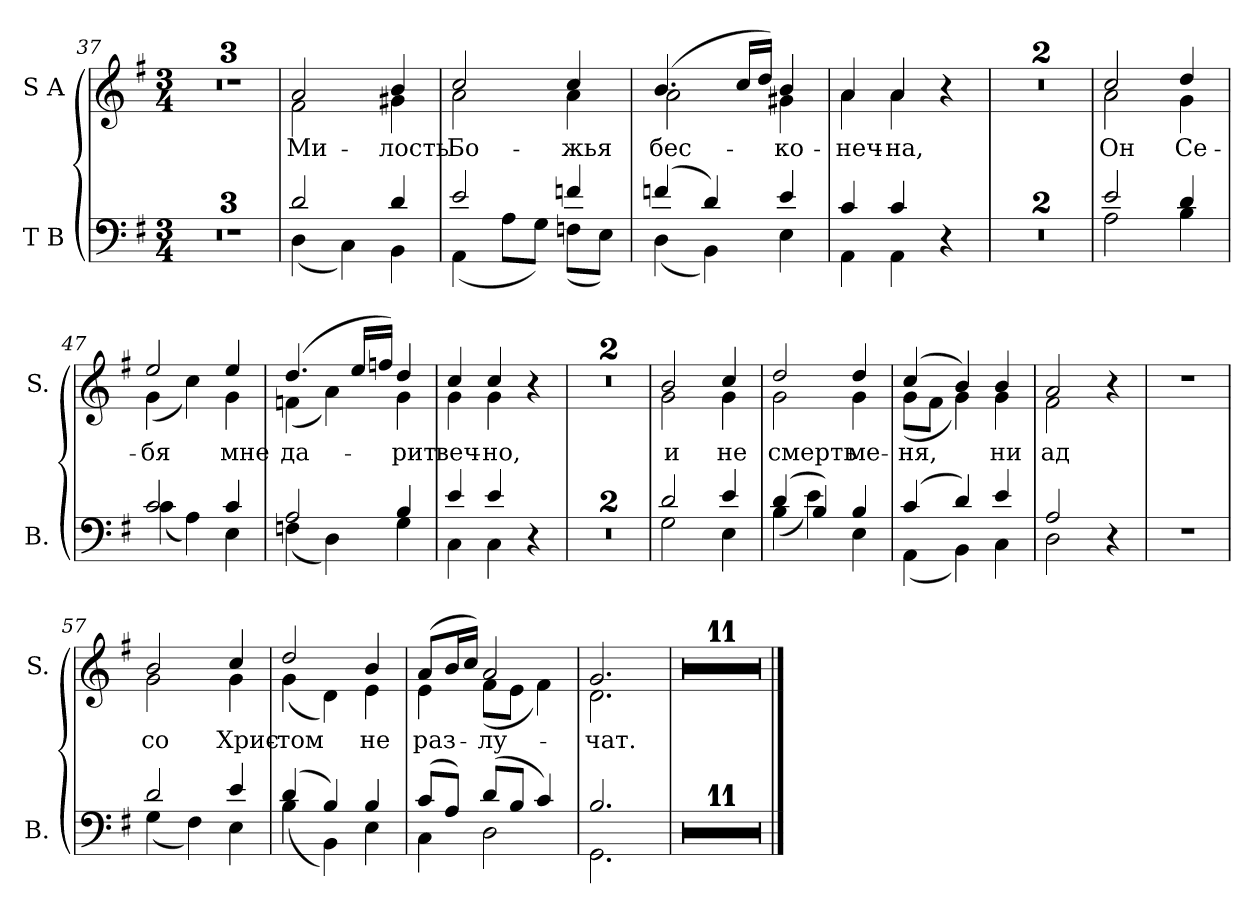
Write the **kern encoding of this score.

**kern	**kern	**text
*part2	*part1	*part1
*staff2	*staff1	*staff1
*I"T B	*I"S A	*
*I'B.	*I'S.	*
*clefF4	*clefG2	*
*k[f#]	*k[f#]	*
*G:	*G:	*
*M3/4	*M3/4	*
=37	=37	=37
2.r	2.r	.
=38	=38	=38
2.r	2.r	.
=39	=39	=39
2.r	2.r	.
=40	=40	=40
*^	*^	*
!	!	!	!	!LO:LY:b:color=#000000
2di/	(4Di\	2ai/	2f#i\	Ми-
.	4Ci\)	.	.	.
!	!	!	!	!LO:LY:b:color=#000000
4di/	4BBi\	4bi/	4g#Xi\	-лость
=41	=41	=41	=41	=41
!	!	!	!	!LO:LY:b:color=#000000
2ei/	(4AAi\	2cci/	2ai\	Бо-
.	8Ai\L	.	.	.
.	8Gi\J)	.	.	.
!	!	!	!	!LO:LY:b:color=#000000
4fni/	(8Fni\L	4cci/	4ai\	-жья
.	8Ei\J)	.	.	.
=42	=42	=42	=42	=42
!	!	!	!	!LO:LY:b:color=#000000
(4fni/	(4Di\	(4.bi/	2ai\	бес-
4di/)	4BBi\)	.	.	.
.	.	16cci/LL	.	.
.	.	16ddi/JJ)	.	.
!	!	!	!	!LO:LY:b:color=#000000
4ei/	4Ei\	4bi/	4g#Xi\	-ко-
=43	=43	=43	=43	=43
!	!	!	!	!LO:LY:b:color=#000000
4ci/	4AAi\	4ai/	4ai\	-неч-
!	!	!	!	!LO:LY:b:color=#000000
4ci/	4AAi\	4ai/	4ai\	-на,
4r	4ryy	4r	4ryy	.
*v	*v	*	*	*
*	*v	*v	*
=44	=44	=44
2.r	2.r	.
=45	=45	=45
2.r	2.r	.
=46	=46	=46
*^	*^	*
!	!	!	!	!LO:LY:b:color=#000000
2ei/	2Ai\	2cci/	2ai\	Он
!	!	!	!	!LO:LY:b:color=#000000
4di/	4Bi\	4ddi/	4gi\	Се-
=47	=47	=47	=47	=47
!	!	!	!	!LO:LY:b:color=#000000
2ci/	(4ci\	2eei/	(4gi\	-бя
.	4Ai\)	.	4cci\)	.
!	!	!	!	!LO:LY:b:color=#000000
4ci/	4Ei\	4eei/	4gi\	мне
=48	=48	=48	=48	=48
!	!	!	!	!LO:LY:b:color=#000000
2Ai/	(4Fni\	(4.ddi/	(4fni\	да-
.	4Di\)	.	4ai\)	.
.	.	16eei/LL	.	.
.	.	16ffni/JJ)	.	.
!	!	!	!	!LO:LY:b:color=#000000
4Bi/	4Gi\	4ddi/	4gi\	-рит
=49	=49	=49	=49	=49
!	!	!	!	!LO:LY:b:color=#000000
4ei/	4Ci\	4cci/	4gi\	веч-
!	!	!	!	!LO:LY:b:color=#000000
4ei/	4Ci\	4cci/	4gi\	-но,
4r	4ryy	4r	4ryy	.
*v	*v	*	*	*
*	*v	*v	*
!!LO:LB:g=z
=50	=50	=50
2.r	2.r	.
=51	=51	=51
2.r	2.r	.
=52	=52	=52
*^	*^	*
!	!	!	!	!LO:LY:b:color=#000000
2di/	2Gi\	2bi/	2gi\	и
!	!	!	!	!LO:LY:b:color=#000000
4ei/	4Ei\	4cci/	4gi\	не
=53	=53	=53	=53	=53
!	!	!	!	!LO:LY:b:color=#000000
(4di/	(4Bi\	2ddi/	2gi\	смерть
4Bi/)	4ei\)	.	.	.
!	!	!	!	!LO:LY:b:color=#000000
4Bi/	4Ei\	4ddi/	4gi\	ме-
=54	=54	=54	=54	=54
!	!	!	!	!LO:LY:b:color=#000000
(4ci/	(4AAi\	(4cci/	(8gi\L	-ня,
.	.	.	8f#i\J	.
4di/)	4BBi\)	4bi/)	4gi\)	.
!	!	!	!	!LO:LY:b:color=#000000
4ei/	4Ci\	4bi/	4gi\	ни
=55	=55	=55	=55	=55
!	!	!	!	!LO:LY:b:color=#000000
2Ai/	2Di\	2ai/	2f#i\	ад
4r	4ryy	4r	4ryy	.
=56	=56	=56	=56	=56
!LO:N:vis=1	!	!LO:N:vis=1	!	!
*v	*v	*	*	*
*	*v	*v	*
2.r	2.r	.
=57	=57	=57
*^	*^	*
!	!	!	!	!LO:LY:b:color=#000000
2di/	(4Gi\	2bi/	2gi\	со
.	4F#i\)	.	.	.
!	!	!	!	!LO:LY:b:color=#000000
4ei/	4Ei\	4cci/	4gi\	Хрис-
=58	=58	=58	=58	=58
!	!	!	!	!LO:LY:b:color=#000000
(4di/	(4Bi\	2ddi/	(4gi\	-том
4Bi/)	4BBi\)	.	4di\)	.
!	!	!	!	!LO:LY:b:color=#000000
4Bi/	4Ei\	4bi/	4ei\	не
=59	=59	=59	=59	=59
!	!	!	!	!LO:LY:b:color=#000000
(8ci/L	4Ci\	(8ai/L	4ei\	раз-
8Ai/J)	.	16bi/L	.	.
.	.	16cci/JJ)	.	.
!	!	!	!	!LO:LY:b:color=#000000
(8di/L	2Di\	2ai/	(8f#i\L	-лу-
8Bi/J	.	.	8ei\J	.
4ci/)	.	.	4f#i\)	.
=60	=60	=60	=60	=60
!	!	!	!	!LO:LY:b:color=#000000
2.Bi/	2.GGi\	2.gi/	2.di\	-чат.
*v	*v	*	*	*
*	*v	*v	*
=61	=61	=61
2.r	2.r	.
=62	=62	=62
2.r	2.r	.
=63	=63	=63
2.r	2.r	.
=64	=64	=64
2.r	2.r	.
=65	=65	=65
2.r	2.r	.
=66	=66	=66
2.r	2.r	.
=67	=67	=67
2.r	2.r	.
=68	=68	=68
2.r	2.r	.
=69	=69	=69
2.r	2.r	.
=70	=70	=70
2.r	2.r	.
=71	=71	=71
2.r	2.r	.
==	==	==
*-	*-	*-
